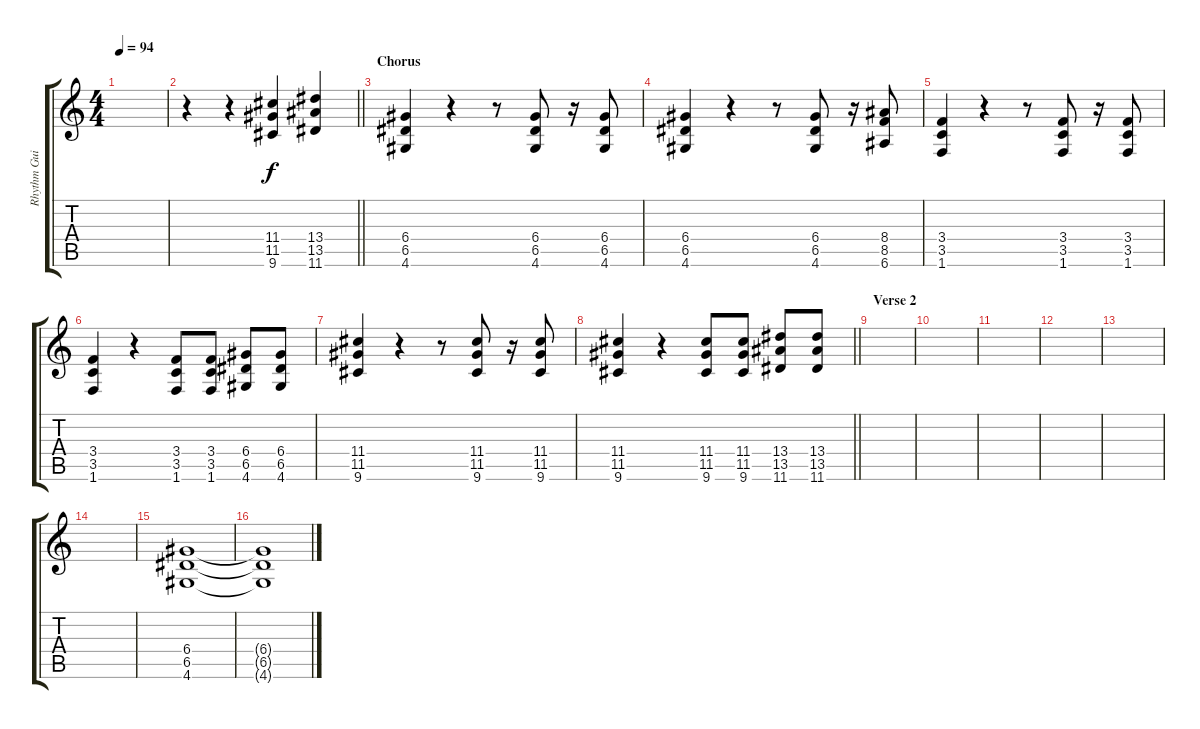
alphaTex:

\track ("Rhythm Guitar" "Rhythm Gui") {instrument distortionguitar}
\staff {score tabs}
\tuning (E4 B3 G3 D3 A2 E2) {hide}
\ts (4 4)
\tempo 94
\clef g2
\ks c
|
\barLineRight lightlight
r.4 r.4 (11.4 11.5 9.6).4 (13.4 13.5 11.6).4 |
\section ("" "Chorus")
(6.4 6.5 4.6).4 r.4 r.8 (6.4 6.5 4.6).8 r.16 (6.4 6.5 4.6).8 |
(6.4 6.5 4.6).4 r.4 r.8 (6.4 6.5 4.6).8 r.16 (8.4 8.5 6.6).8 |
(3.4 3.5 1.6).4 r.4 r.8 (3.4 3.5 1.6).8 r.16 (3.4 3.5 1.6).8 |
(3.4 3.5 1.6).4 r.4 (3.4 3.5 1.6).8 (3.4 3.5 1.6).8 (6.4 6.5 4.6).8 (6.4 6.5 4.6).8 |
(11.4 11.5 9.6).4 r.4 r.8 (11.4 11.5 9.6).8 r.16 (11.4 11.5 9.6).8 |
\barLineRight lightlight
(11.4 11.5 9.6).4 r.4 (11.4 11.5 9.6).8 (11.4 11.5 9.6).8 (13.4 13.5 11.6).8 (13.4 13.5 11.6).8 |
\section ("" "Verse 2")
|
|
|
|
|
|
(6.4 6.5 4.6).1{volume 8} |
(6.4{t} 6.5{t} 4.6{t}).1
